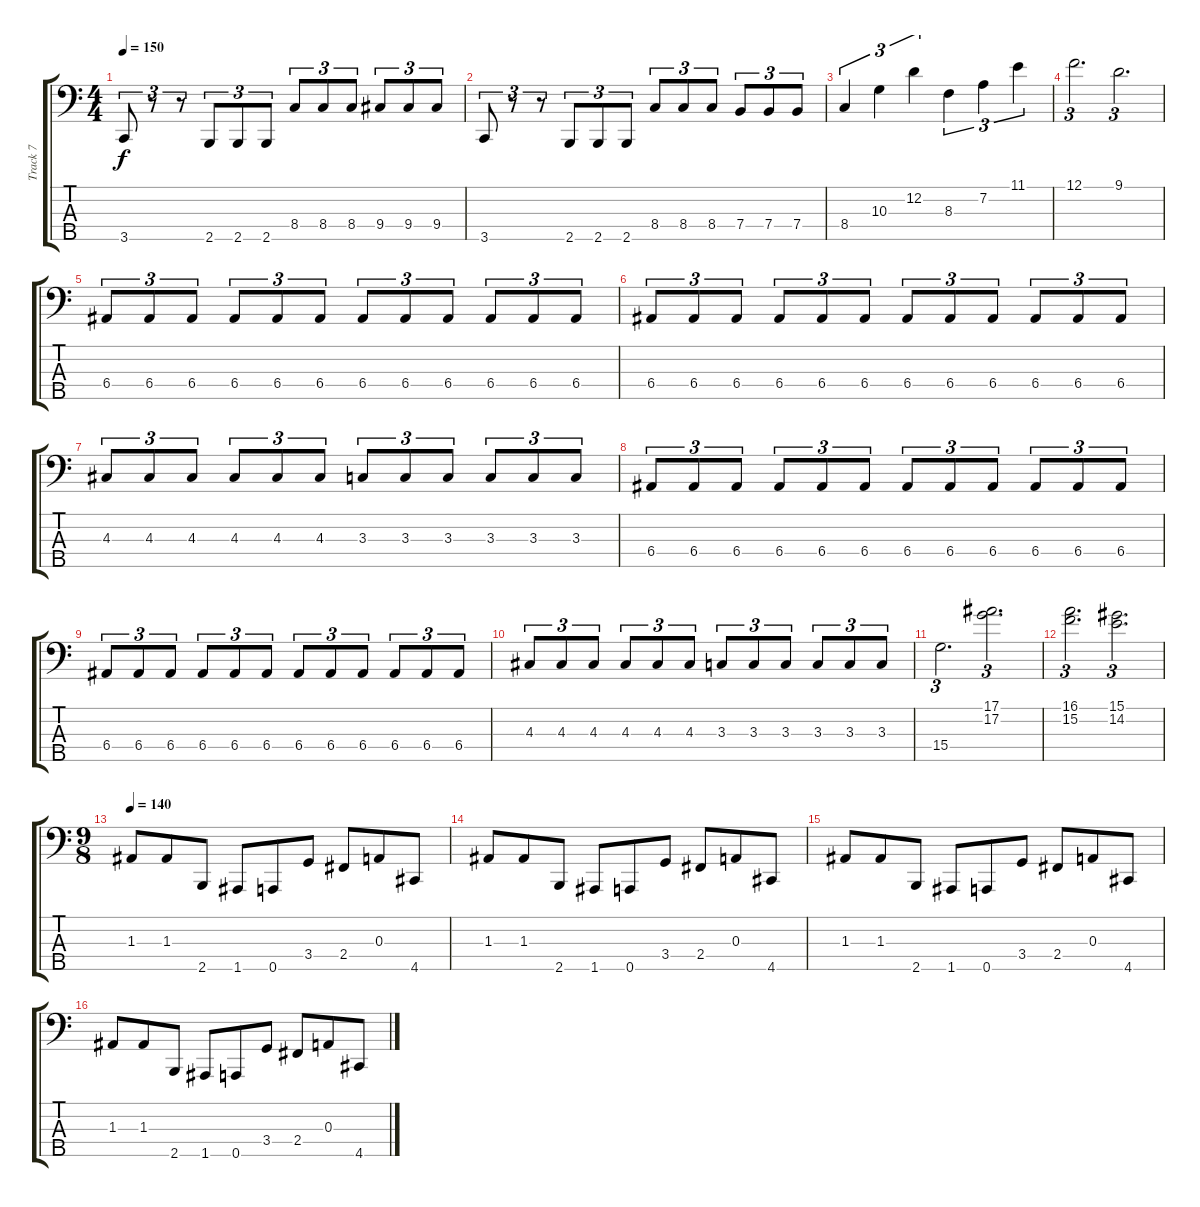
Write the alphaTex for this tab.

\track ("Track 7" "Track 7") {instrument fretlessbass}
\staff {score tabs}
\tuning (F2 D2 A1 E1 A0) {hide}
\ts (4 4)
\tempo 150
\clef f4
\ks c
3.5.8{tu (3 2) dy f} r.8{tu (3 2)} r.8{tu (3 2)} 2.5.8{tu (3 2)} 2.5.8{tu (3 2)} 2.5.8{tu (3 2)} 8.4.8{tu (3 2)} 8.4.8{tu (3 2)} 8.4.8{tu (3 2)} 9.4.8{tu (3 2)} 9.4.8{tu (3 2)} 9.4.8{tu (3 2)} |
3.5.8{tu (3 2)} r.8{tu (3 2)} r.8{tu (3 2)} 2.5.8{tu (3 2)} 2.5.8{tu (3 2)} 2.5.8{tu (3 2)} 8.4.8{tu (3 2)} 8.4.8{tu (3 2)} 8.4.8{tu (3 2)} 7.4.8{tu (3 2)} 7.4.8{tu (3 2)} 7.4.8{tu (3 2)} |
8.4.4{tu (3 2)} 10.3.4{tu (3 2)} 12.2.4{tu (3 2)} 8.3.4{tu (3 2)} 7.2.4{tu (3 2)} 11.1.4{tu (3 2)} |
12.1.2{d tu (3 2)} 9.1.2{d tu (3 2)} |
6.4.8{tu (3 2)} 6.4.8{tu (3 2)} 6.4.8{tu (3 2)} 6.4.8{tu (3 2)} 6.4.8{tu (3 2)} 6.4.8{tu (3 2)} 6.4.8{tu (3 2)} 6.4.8{tu (3 2)} 6.4.8{tu (3 2)} 6.4.8{tu (3 2)} 6.4.8{tu (3 2)} 6.4.8{tu (3 2)} |
6.4.8{tu (3 2)} 6.4.8{tu (3 2)} 6.4.8{tu (3 2)} 6.4.8{tu (3 2)} 6.4.8{tu (3 2)} 6.4.8{tu (3 2)} 6.4.8{tu (3 2)} 6.4.8{tu (3 2)} 6.4.8{tu (3 2)} 6.4.8{tu (3 2)} 6.4.8{tu (3 2)} 6.4.8{tu (3 2)} |
4.3.8{tu (3 2)} 4.3.8{tu (3 2)} 4.3.8{tu (3 2)} 4.3.8{tu (3 2)} 4.3.8{tu (3 2)} 4.3.8{tu (3 2)} 3.3.8{tu (3 2)} 3.3.8{tu (3 2)} 3.3.8{tu (3 2)} 3.3.8{tu (3 2)} 3.3.8{tu (3 2)} 3.3.8{tu (3 2)} |
6.4.8{tu (3 2)} 6.4.8{tu (3 2)} 6.4.8{tu (3 2)} 6.4.8{tu (3 2)} 6.4.8{tu (3 2)} 6.4.8{tu (3 2)} 6.4.8{tu (3 2)} 6.4.8{tu (3 2)} 6.4.8{tu (3 2)} 6.4.8{tu (3 2)} 6.4.8{tu (3 2)} 6.4.8{tu (3 2)} |
6.4.8{tu (3 2)} 6.4.8{tu (3 2)} 6.4.8{tu (3 2)} 6.4.8{tu (3 2)} 6.4.8{tu (3 2)} 6.4.8{tu (3 2)} 6.4.8{tu (3 2)} 6.4.8{tu (3 2)} 6.4.8{tu (3 2)} 6.4.8{tu (3 2)} 6.4.8{tu (3 2)} 6.4.8{tu (3 2)} |
4.3.8{tu (3 2)} 4.3.8{tu (3 2)} 4.3.8{tu (3 2)} 4.3.8{tu (3 2)} 4.3.8{tu (3 2)} 4.3.8{tu (3 2)} 3.3.8{tu (3 2)} 3.3.8{tu (3 2)} 3.3.8{tu (3 2)} 3.3.8{tu (3 2)} 3.3.8{tu (3 2)} 3.3.8{tu (3 2)} |
15.4.2{d tu (3 2)} (17.1 17.2).2{d tu (3 2)} |
(16.1 15.2).2{d tu (3 2)} (15.1 14.2).2{d tu (3 2)} |
\ts (9 8)
\tempo 140
1.3.8 1.3.8 2.5.8 1.5.8 0.5.8 3.4.8 2.4.8 0.3.8 4.5.8 |
1.3.8 1.3.8 2.5.8 1.5.8 0.5.8 3.4.8 2.4.8 0.3.8 4.5.8 |
1.3.8 1.3.8 2.5.8 1.5.8 0.5.8 3.4.8 2.4.8 0.3.8 4.5.8 |
1.3.8 1.3.8 2.5.8 1.5.8 0.5.8 3.4.8 2.4.8 0.3.8 4.5.8
